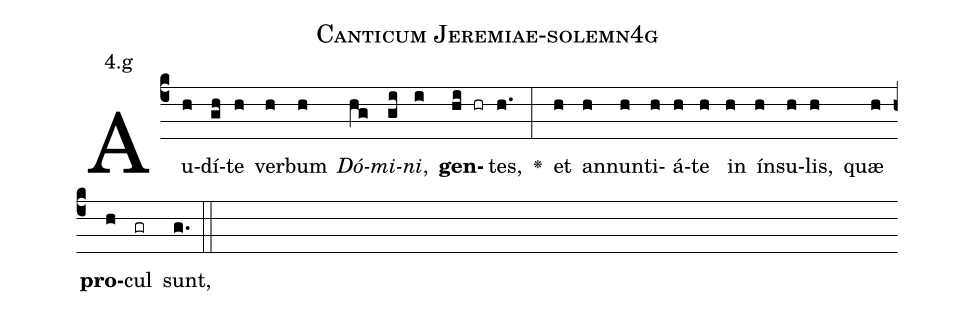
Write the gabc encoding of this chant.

name: Canticum Jeremiae-solemn4g;
annotation: 4.g;
%%
(c4)Au(h)dí(gh)te(h) ver(h)bum(h) <i>Dó</i>(hg)<i>mi</i>(gi)<i>ni</i>,(i) <b>gen</b>(hi hr)tes,(h.) <v>\greheightstar</v>(:) et(h) an(h)nun(h)ti(h)á(h)te(h) in(h) ín(h)su(h)lis,(h) quæ(h) <b>pro</b>(h)cul(gr) sunt,(g.) (::)


%E(h) u(h) o(h) u(h) a(h) e.(g.) (::)
